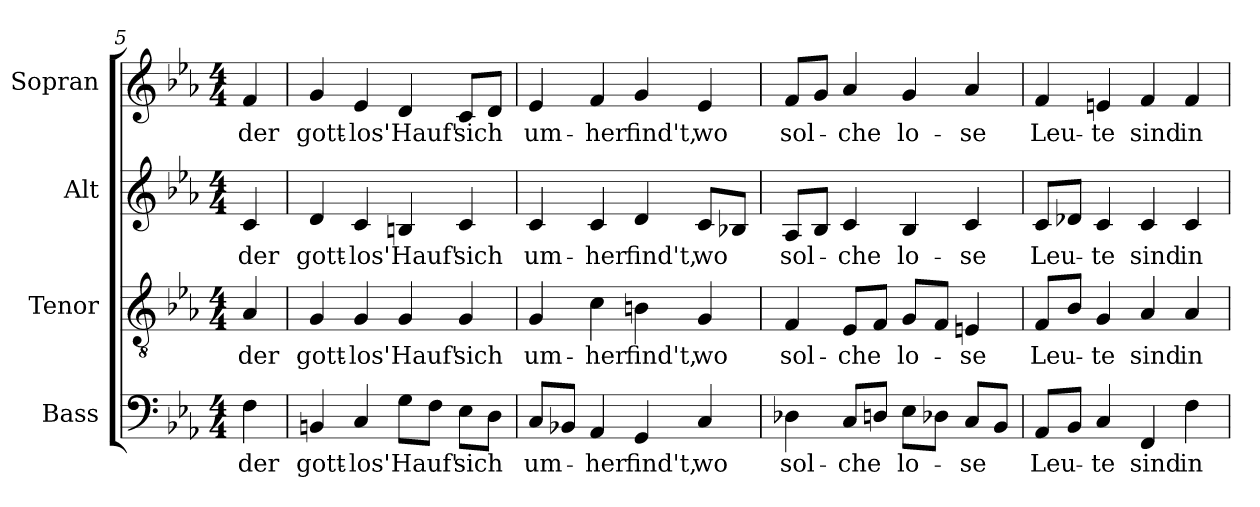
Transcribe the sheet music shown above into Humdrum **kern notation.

**kern	**text	**kern	**text	**kern	**text	**kern	**text
*part4	*part4	*part3	*part3	*part2	*part2	*part1	*part1
*staff4	*staff4	*staff3	*staff3	*staff2	*staff2	*staff1	*staff1
*I"Bass	*	*I"Tenor	*	*I"Alt	*	*I"Sopran	*
*I'B.	*	*I'T.	*	*I'A.	*	*I'S.	*
!!LO:PB:g=z
*clefF4	*	*clefGv2	*	*clefG2	*	*clefG2	*
*	*	*ITrd7c12	*	*	*	*	*
*k[b-e-a-]	*	*k[b-e-a-]	*	*k[b-e-a-]	*	*k[b-e-a-]	*
*E-:	*	*E-:	*	*E-:	*	*E-:	*
*M4/4	*	*M4/4	*	*M4/4	*	*M4/4	*
=5	=5	=5	=5	=5	=5	=5	=5
!	!LO:LY:b:color=#000000	!	!	!	!	!	!
!	!	!	!LO:LY:b:color=#000000	!	!	!	!
!	!	!	!	!	!LO:LY:b:color=#000000	!	!
!	!	!	!	!	!	!	!LO:LY:b:color=#000000
4Fi\	der	4AA-i/	der	4ci/	der	4fi/	der
=6	=6	=6	=6	=6	=6	=6	=6
!	!LO:LY:b:color=#000000	!	!	!	!	!	!
!	!	!	!LO:LY:b:color=#000000	!	!	!	!
!	!	!	!	!	!LO:LY:b:color=#000000	!	!
!	!	!	!	!	!	!	!LO:LY:b:color=#000000
4BBni/	gott-	4GGi/	gott-	4di/	gott-	4gi/	gott-
!	!LO:LY:b:color=#000000	!	!	!	!	!	!
!	!	!	!LO:LY:b:color=#000000	!	!	!	!
!	!	!	!	!	!LO:LY:b:color=#000000	!	!
!	!	!	!	!	!	!	!LO:LY:b:color=#000000
4Ci/	-los'	4GGi/	-los'	4ci/	-los'	4e-i/	-los'
!	!LO:LY:b:color=#000000	!	!	!	!	!	!
!	!	!	!LO:LY:b:color=#000000	!	!	!	!
!	!	!	!	!	!LO:LY:b:color=#000000	!	!
!	!	!	!	!	!	!	!LO:LY:b:color=#000000
8Gi\L	Hauf'	4GGi/	Hauf'	4Bni/	Hauf'	4di/	Hauf'
8Fi\J	.	.	.	.	.	.	.
!	!LO:LY:b:color=#000000	!	!	!	!	!	!
!	!	!	!LO:LY:b:color=#000000	!	!	!	!
!	!	!	!	!	!LO:LY:b:color=#000000	!	!
!	!	!	!	!	!	!	!LO:LY:b:color=#000000
8E-i\L	sich	4GGi/	sich	4ci/	sich	8ci/L	sich
8Di\J	.	.	.	.	.	8di/J	.
=7	=7	=7	=7	=7	=7	=7	=7
!	!LO:LY:b:color=#000000	!	!	!	!	!	!
!	!	!	!LO:LY:b:color=#000000	!	!	!	!
!	!	!	!	!	!LO:LY:b:color=#000000	!	!
!	!	!	!	!	!	!	!LO:LY:b:color=#000000
8Ci/L	um-	4GGi/	um-	4ci/	um-	4e-i/	um-
8BB-Xi/J	.	.	.	.	.	.	.
!	!LO:LY:b:color=#000000	!	!	!	!	!	!
!	!	!	!LO:LY:b:color=#000000	!	!	!	!
!	!	!	!	!	!LO:LY:b:color=#000000	!	!
!	!	!	!	!	!	!	!LO:LY:b:color=#000000
4AA-i/	-her	4Ci\	-her	4ci/	-her	4fi/	-her
!	!LO:LY:b:color=#000000	!	!	!	!	!	!
!	!	!	!LO:LY:b:color=#000000	!	!	!	!
!	!	!	!	!	!LO:LY:b:color=#000000	!	!
!	!	!	!	!	!	!	!LO:LY:b:color=#000000
4GGi/	find't,	4BBni\	find't,	4di/	find't,	4gi/	find't,
!	!LO:LY:b:color=#000000	!	!	!	!	!	!
!	!	!	!LO:LY:b:color=#000000	!	!	!	!
!	!	!	!	!	!LO:LY:b:color=#000000	!	!
!	!	!	!	!	!	!	!LO:LY:b:color=#000000
4Ci/	wo	4GGi/	wo	8ci/L	wo	4e-i/	wo
.	.	.	.	8B-Xi/J	.	.	.
=8	=8	=8	=8	=8	=8	=8	=8
!	!LO:LY:b:color=#000000	!	!	!	!	!	!
!	!	!	!LO:LY:b:color=#000000	!	!	!	!
!	!	!	!	!	!LO:LY:b:color=#000000	!	!
!	!	!	!	!	!	!	!LO:LY:b:color=#000000
4D-Xi\	sol-	4FFi/	sol-	8A-i/L	sol-	8fi/L	sol-
.	.	.	.	8B-i/J	.	8gi/J	.
!	!LO:LY:b:color=#000000	!	!	!	!	!	!
!	!	!	!LO:LY:b:color=#000000	!	!	!	!
!	!	!	!	!	!LO:LY:b:color=#000000	!	!
!	!	!	!	!	!	!	!LO:LY:b:color=#000000
8Ci/L	-che	8EE-i/L	-che	4ci/	-che	4a-i/	-che
8Dni/J	.	8FFi/J	.	.	.	.	.
!	!LO:LY:b:color=#000000	!	!	!	!	!	!
!	!	!	!LO:LY:b:color=#000000	!	!	!	!
!	!	!	!	!	!LO:LY:b:color=#000000	!	!
!	!	!	!	!	!	!	!LO:LY:b:color=#000000
8E-i\L	lo-	8GGi/L	lo-	4B-i/	lo-	4gi/	lo-
8D-Xi\J	.	8FFi/J	.	.	.	.	.
!	!LO:LY:b:color=#000000	!	!	!	!	!	!
!	!	!	!LO:LY:b:color=#000000	!	!	!	!
!	!	!	!	!	!LO:LY:b:color=#000000	!	!
!	!	!	!	!	!	!	!LO:LY:b:color=#000000
8Ci/L	-se	4EEni/	-se	4ci/	-se	4a-i/	-se
8BB-i/J	.	.	.	.	.	.	.
!!LO:LB:g=z
=9	=9	=9	=9	=9	=9	=9	=9
!	!LO:LY:b:color=#000000	!	!	!	!	!	!
!	!	!	!LO:LY:b:color=#000000	!	!	!	!
!	!	!	!	!	!LO:LY:b:color=#000000	!	!
!	!	!	!	!	!	!	!LO:LY:b:color=#000000
8AA-i/L	Leu-	8FFi/L	Leu-	8ci/L	Leu-	4fi/	Leu-
8BB-i/J	.	8BB-i/J	.	8d-Xi/J	.	.	.
!	!LO:LY:b:color=#000000	!	!	!	!	!	!
!	!	!	!LO:LY:b:color=#000000	!	!	!	!
!	!	!	!	!	!LO:LY:b:color=#000000	!	!
!	!	!	!	!	!	!	!LO:LY:b:color=#000000
4Ci/	-te	4GGi/	-te	4ci/	-te	4eni/	-te
!	!LO:LY:b:color=#000000	!	!	!	!	!	!
!	!	!	!LO:LY:b:color=#000000	!	!	!	!
!	!	!	!	!	!LO:LY:b:color=#000000	!	!
!	!	!	!	!	!	!	!LO:LY:b:color=#000000
4FFi/	sind	4AA-i/	sind	4ci/	sind	4fi/	sind
!	!LO:LY:b:color=#000000	!	!	!	!	!	!
!	!	!	!LO:LY:b:color=#000000	!	!	!	!
!	!	!	!	!	!LO:LY:b:color=#000000	!	!
!	!	!	!	!	!	!	!LO:LY:b:color=#000000
4Fi\	in	4AA-i/	in	4ci/	in	4fi/	in
=	=	=	=	=	=	=	=
*-	*-	*-	*-	*-	*-	*-	*-
